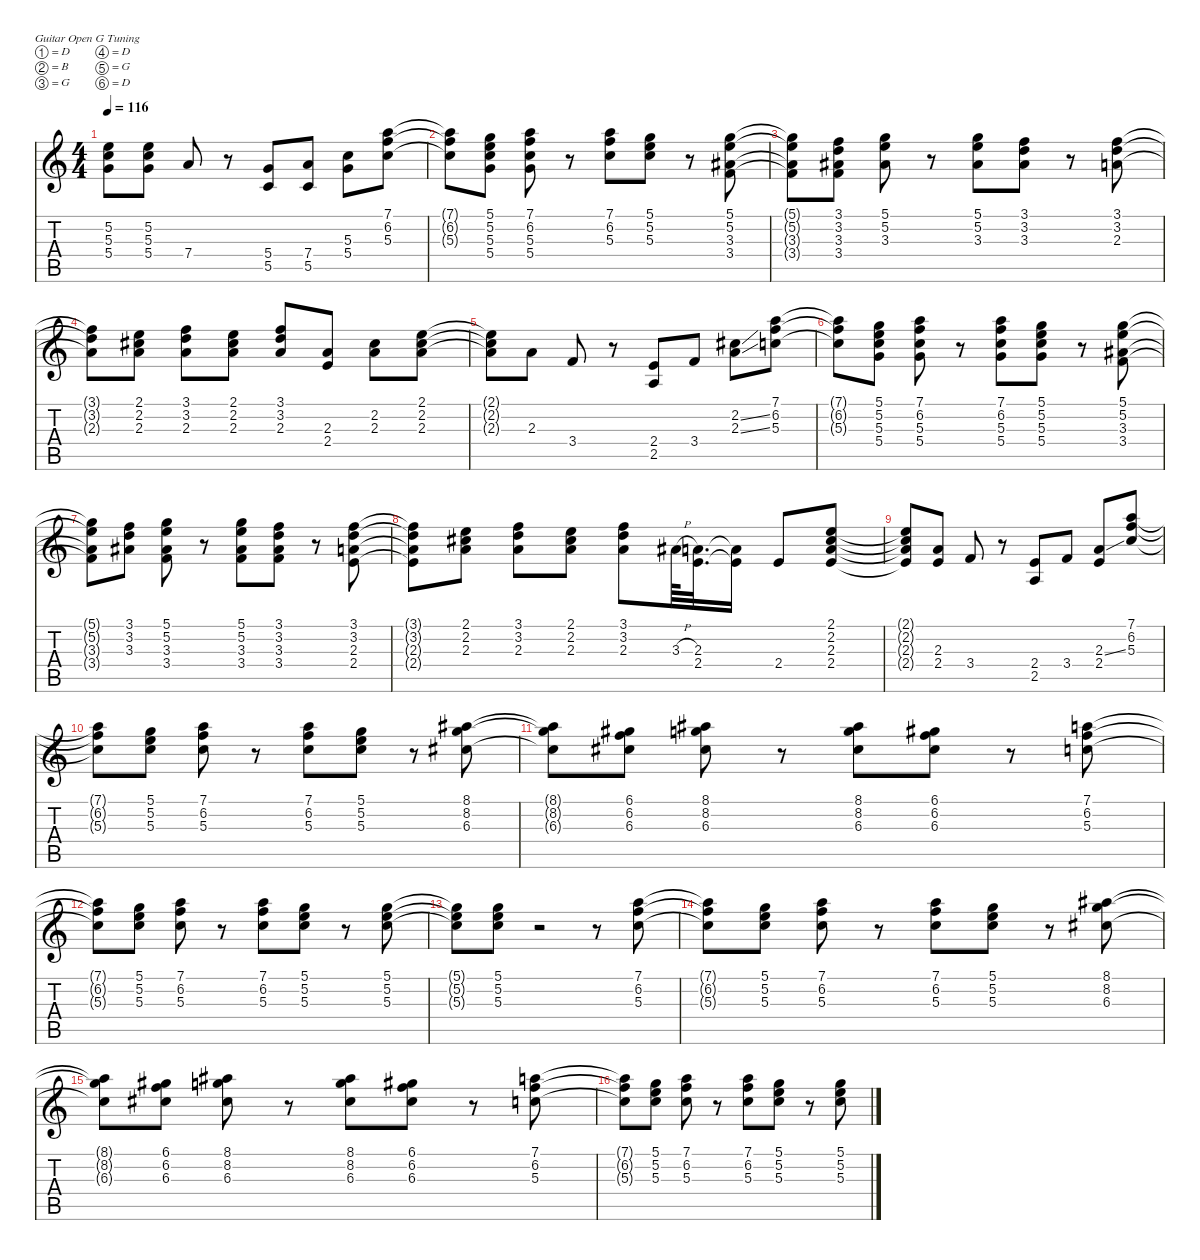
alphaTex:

\defaultSystemsLayout 4
\hideDynamics
\bracketExtendMode nobrackets
\singleTrackTrackNamePolicy hidden
\multiTrackTrackNamePolicy hidden
\otherSystemsTrackNameOrientation horizontal
\track ("Guitar 1" "dist.guit.") {instrument distortionguitar}
\staff {score tabs}
\tuning (D4 B3 G3 D3 G2 D2)
\ts (4 4)
\tempo 116
\clef g2
\ks c
(5.2{t} 5.3{t} 5.4{t}).8{dy f beam Down} (5.2 5.3 5.4).8{beam Down} 7.4.8{beam Up} r.8{beam Up} (5.4 5.5).8{beam Up} (7.4 5.5).8{beam Up} (5.3 5.4).8{beam Down} (7.1 6.2 5.3).8{beam Down} |
(7.1{t} 6.2{t} 5.3{t}).8{beam Down} (5.1 5.2 5.3 5.4).8{beam Down} (7.1 6.2 5.3 5.4).8{beam Down} r.8{beam Down} (7.1 6.2 5.3).8{beam Down} (5.1 5.2 5.3).8{beam Down} r.8{beam Down} (5.1 5.2 3.3{acc #} 3.4).8{beam Down} |
(5.1{t} 5.2{t} 3.3{t acc #} 3.4{t}).8{beam Down} (3.1 3.2 3.3{acc #} 3.4).8{beam Down} (5.1 5.2 3.3{acc #}).8{beam Down} r.8{beam Down} (5.1 5.2 3.3{acc #}).8{beam Down} (3.1 3.2 3.3{acc #}).8{beam Down} r.8{beam Down} (3.1 3.2 2.3).8{beam Down} |
(3.1{t} 3.2{t} 2.3{t}).8{beam Down} (2.1 2.2{acc #} 2.3).8{beam Down} (3.1 3.2 2.3).8{beam Down} (2.1 2.2{acc #} 2.3).8{beam Down} (3.1 3.2 2.3).8{beam Up} (2.3 2.4).8{beam Up} (2.2{acc #} 2.3).8{beam Down} (2.1 2.2{acc #} 2.3).8{beam Down} |
(2.1{t} 2.2{t acc #} 2.3{t}).8{beam Down} 2.3.8{beam Down} 3.4.8{beam Up} r.8{beam Up} (2.4 2.5).8{beam Up} 3.4.8{beam Up} (2.2{ss acc #} 2.3{ss}).8{beam Down} (7.1 6.2 5.3).8{beam Down} |
(7.1{t} 6.2{t} 5.3{t}).8{beam Down} (5.1 5.2 5.3 5.4).8{beam Down} (7.1 6.2 5.3 5.4).8{beam Down} r.8{beam Down} (7.1 6.2 5.3 5.4).8{beam Down} (5.1 5.2 5.3 5.4).8{beam Down} r.8{beam Down} (5.1 5.2 3.3{acc #} 3.4).8{beam Down} |
(5.1{t} 5.2{t} 3.3{t acc #} 3.4{t}).8{beam Down} (3.1 3.2 3.3{acc #}).8{beam Down} (5.1 5.2 3.3{acc #} 3.4).8{beam Down} r.8{beam Down} (5.1 5.2 3.3{acc #} 3.4).8{beam Down} (3.1 3.2 3.3{acc #} 3.4).8{beam Down} r.8{beam Down} (3.1 3.2 2.3 2.4).8{beam Down} |
(3.1{t} 3.2{t} 2.3{t} 2.4{t}).8{beam Down} (2.1 2.2{acc #} 2.3).8{beam Down} (3.1 3.2 2.3).8{beam Down} (2.1 2.2{acc #} 2.3).8{beam Down} (3.1 3.2 2.3).8{beam Down} 3.3{h acc #}.64{beam Down} (2.3 2.4).32{d beam Down} (2.3{t} 2.4{t}).16{beam Down} 2.4.8{beam Up} (2.1 2.2{acc #} 2.3 2.4).8{beam Up} |
(2.1{t} 2.2{t acc #} 2.3{t} 2.4{t}).8{beam Up} (2.3 2.4).8{beam Up} 3.4.8{beam Up} r.8{beam Up} (2.4 2.5).8{beam Up} 3.4.8{beam Up} (2.3{ss} 2.4).8{beam Up} (7.1 6.2 5.3).8{beam Up} |
(7.1{t} 6.2{t} 5.3{t}).8{beam Down} (5.1 5.2 5.3).8{beam Down} (7.1 6.2 5.3).8{beam Down} r.8{beam Down} (7.1 6.2 5.3).8{beam Down} (5.1 5.2 5.3).8{beam Down} r.8{beam Down} (8.1{acc #} 8.2 6.3{acc #}).8{beam Down} |
(8.1{t acc #} 8.2{t} 6.3{t acc #}).8{beam Down} (6.1{acc #} 6.2 6.3{acc #}).8{beam Down} (8.1{acc #} 8.2 6.3{acc #}).8{beam Down} r.8{beam Down} (8.1{acc #} 8.2 6.3{acc #}).8{beam Down} (6.1{acc #} 6.2 6.3{acc #}).8{beam Down} r.8{beam Down} (7.1 6.2 5.3).8{beam Down} |
(7.1{t} 6.2{t} 5.3{t}).8{beam Down} (5.1 5.2 5.3).8{beam Down} (7.1 6.2 5.3).8{beam Down} r.8{beam Down} (7.1 6.2 5.3).8{beam Down} (5.1 5.2 5.3).8{beam Down} r.8{beam Down} (5.1 5.2 5.3).8{beam Down} |
(5.1{t} 5.2{t} 5.3{t}).8{beam Down} (5.1 5.2 5.3).8{beam Down} r.2{beam Down} r.8{beam Down} (7.1 6.2 5.3).8{beam Down} |
(7.1{t} 6.2{t} 5.3{t}).8{beam Down} (5.1 5.2 5.3).8{beam Down} (7.1 6.2 5.3).8{beam Down} r.8{beam Down} (7.1 6.2 5.3).8{beam Down} (5.1 5.2 5.3).8{beam Down} r.8{beam Down} (8.1{acc #} 8.2 6.3{acc #}).8{beam Down} |
(8.1{t acc #} 8.2{t} 6.3{t acc #}).8{beam Down} (6.1{acc #} 6.2 6.3{acc #}).8{beam Down} (8.1{acc #} 8.2 6.3{acc #}).8{beam Down} r.8{beam Down} (8.1{acc #} 8.2 6.3{acc #}).8{beam Down} (6.1{acc #} 6.2 6.3{acc #}).8{beam Down} r.8{beam Down} (7.1 6.2 5.3).8{beam Down} |
(7.1{t} 6.2{t} 5.3{t}).8{beam Down} (5.1 5.2 5.3).8{beam Down} (7.1 6.2 5.3).8{beam Down} r.8{beam Down} (7.1 6.2 5.3).8{beam Down} (5.1 5.2 5.3).8{beam Down} r.8{beam Down} (5.1 5.2 5.3).8{beam Down}
